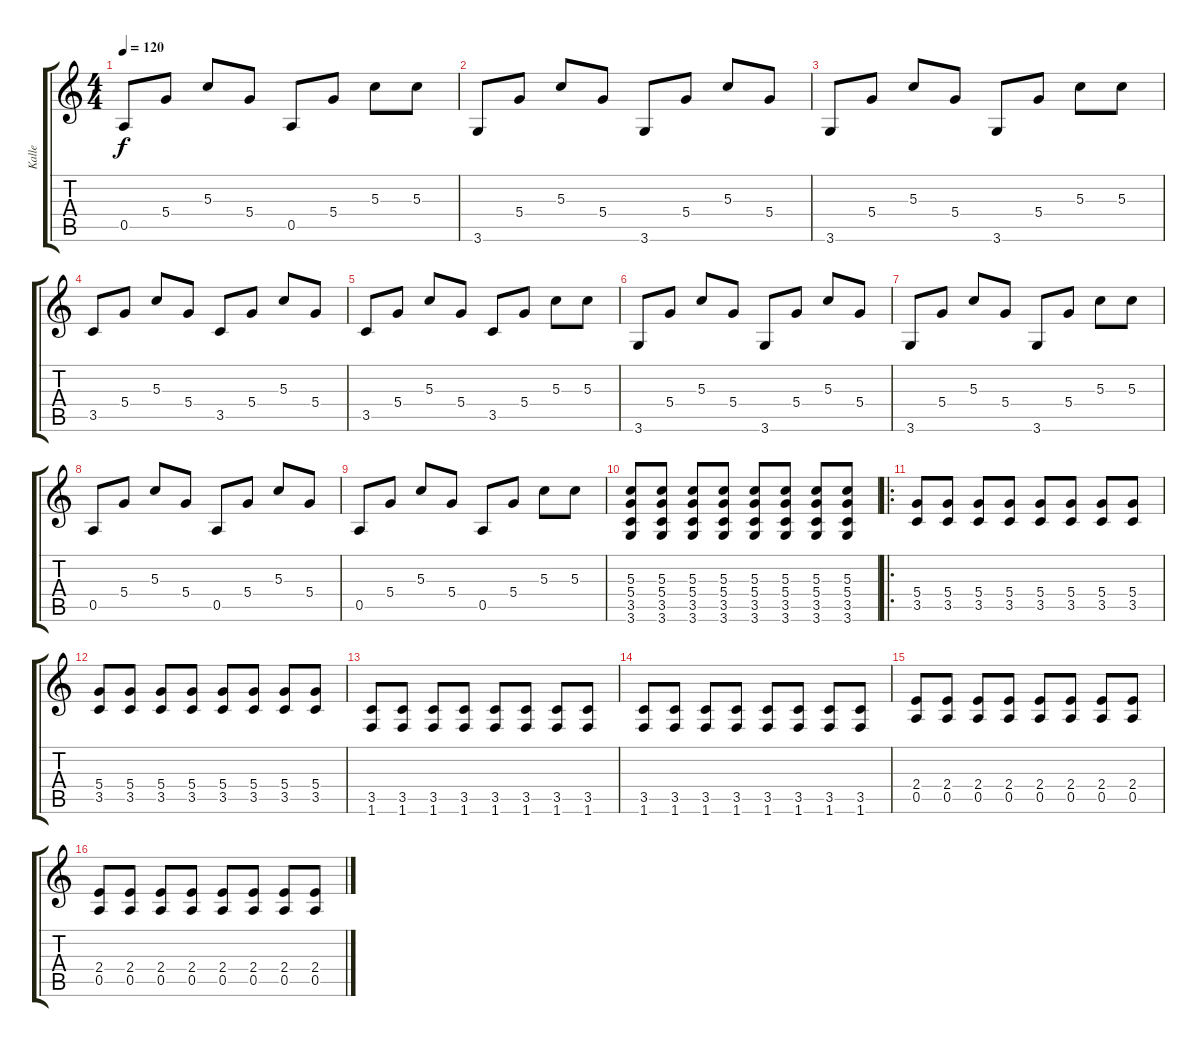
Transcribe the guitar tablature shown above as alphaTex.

\track ("Kalle" "Kalle") {instrument electricguitarclean}
\staff {score tabs}
\tuning (E4 B3 G3 D3 A2 E2) {hide}
\ts (4 4)
\tempo 120
\clef g2
\ks c
0.5.8{dy f} 5.4.8 5.3.8 5.4.8 0.5.8 5.4.8 5.3.8 5.3.8 |
3.6.8 5.4.8 5.3.8 5.4.8 3.6.8 5.4.8 5.3.8 5.4.8 |
3.6.8 5.4.8 5.3.8 5.4.8 3.6.8 5.4.8 5.3.8 5.3.8 |
3.5.8 5.4.8 5.3.8 5.4.8 3.5.8 5.4.8 5.3.8 5.4.8 |
3.5.8 5.4.8 5.3.8 5.4.8 3.5.8 5.4.8 5.3.8 5.3.8 |
3.6.8 5.4.8 5.3.8 5.4.8 3.6.8 5.4.8 5.3.8 5.4.8 |
3.6.8 5.4.8 5.3.8 5.4.8 3.6.8 5.4.8 5.3.8 5.3.8 |
0.5.8 5.4.8 5.3.8 5.4.8 0.5.8 5.4.8 5.3.8 5.4.8 |
0.5.8 5.4.8 5.3.8 5.4.8 0.5.8 5.4.8 5.3.8 5.3.8 |
(5.3 5.4 3.5 3.6).8 (5.3 5.4 3.5 3.6).8 (5.3 5.4 3.5 3.6).8 (5.3 5.4 3.5 3.6).8 (5.3 5.4 3.5 3.6).8 (5.3 5.4 3.5 3.6).8 (5.3 5.4 3.5 3.6).8 (5.3 5.4 3.5 3.6).8 |
\ro
(5.4 3.5).8{instrument distortionguitar} (5.4 3.5).8 (5.4 3.5).8 (5.4 3.5).8 (5.4 3.5).8 (5.4 3.5).8 (5.4 3.5).8 (5.4 3.5).8 |
(5.4 3.5).8 (5.4 3.5).8 (5.4 3.5).8 (5.4 3.5).8 (5.4 3.5).8 (5.4 3.5).8 (5.4 3.5).8 (5.4 3.5).8 |
(3.5 1.6).8 (3.5 1.6).8 (3.5 1.6).8 (3.5 1.6).8 (3.5 1.6).8 (3.5 1.6).8 (3.5 1.6).8 (3.5 1.6).8 |
(3.5 1.6).8 (3.5 1.6).8 (3.5 1.6).8 (3.5 1.6).8 (3.5 1.6).8 (3.5 1.6).8 (3.5 1.6).8 (3.5 1.6).8 |
(2.4 0.5).8 (2.4 0.5).8 (2.4 0.5).8 (2.4 0.5).8 (2.4 0.5).8 (2.4 0.5).8 (2.4 0.5).8 (2.4 0.5).8 |
(2.4 0.5).8 (2.4 0.5).8 (2.4 0.5).8 (2.4 0.5).8 (2.4 0.5).8 (2.4 0.5).8 (2.4 0.5).8 (2.4 0.5).8
